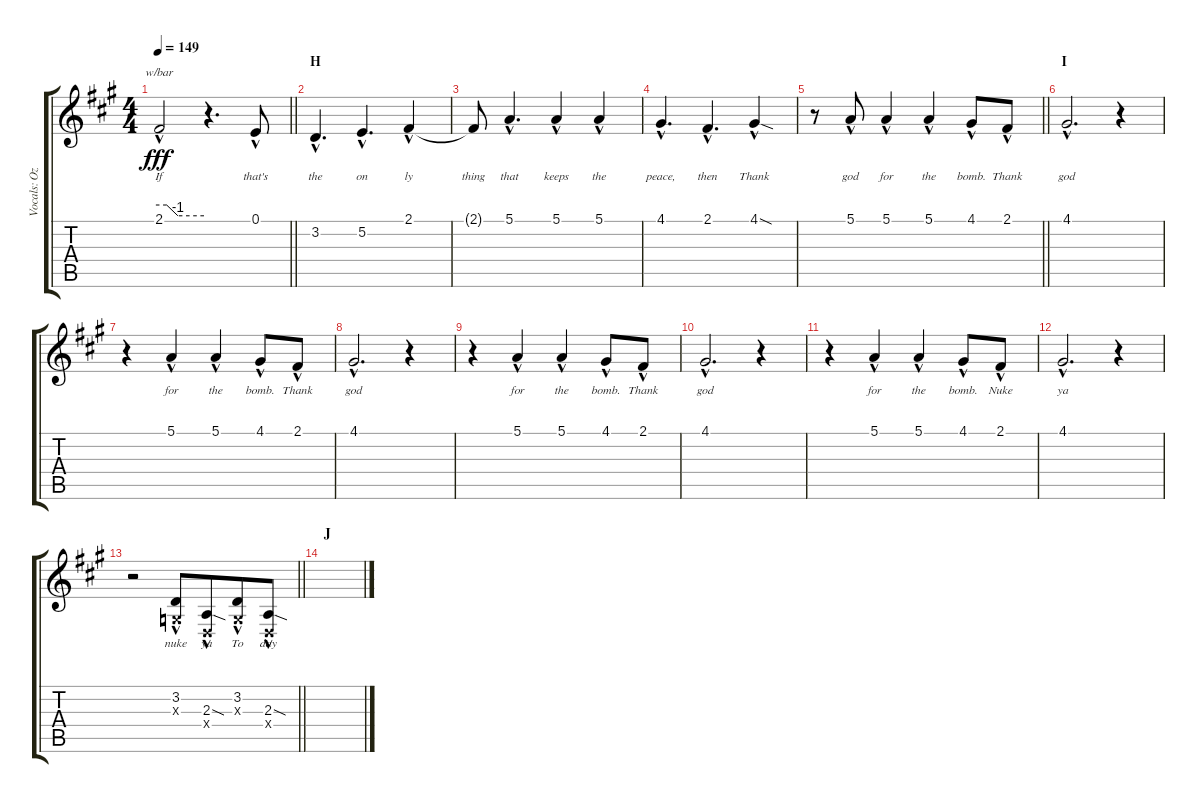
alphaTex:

\track ("Vocals: Ozzy" "Vocals: Oz") {instrument lead2sawtooth}
\staff {score tabs}
\tuning (E4 B3 G3 D3 A2 E2) {hide}
\ts (4 4)
\tempo 149
\clef g2
\barLineRight lightlight
\ks a
2.1{hac}.2{tbe (custom default 0 0 10 0 25 -4 60 -4) lyrics (0 "If") lyrics (1 "") lyrics (2 "") lyrics (3 "") lyrics (4 "") dy fff} r.4{d} 0.1{hac}.8{lyrics (0 "that's") lyrics (1 "") lyrics (2 "") lyrics (3 "") lyrics (4 "")} |
\section ("" "H")
3.2{hac}.4{d lyrics (0 "the") lyrics (1 "") lyrics (2 "") lyrics (3 "") lyrics (4 "")} 5.2{hac}.4{d lyrics (0 "on") lyrics (1 "") lyrics (2 "") lyrics (3 "") lyrics (4 "")} 2.1{hac}.4{lyrics (0 "ly") lyrics (1 "") lyrics (2 "") lyrics (3 "") lyrics (4 "")} |
2.1{t}.8{lyrics (0 "thing") lyrics (1 "") lyrics (2 "") lyrics (3 "") lyrics (4 "")} 5.1{hac}.4{d lyrics (0 "that") lyrics (1 "") lyrics (2 "") lyrics (3 "") lyrics (4 "")} 5.1{hac}.4{lyrics (0 "keeps") lyrics (1 "") lyrics (2 "") lyrics (3 "") lyrics (4 "")} 5.1{hac}.4{lyrics (0 "the") lyrics (1 "") lyrics (2 "") lyrics (3 "") lyrics (4 "")} |
4.1{hac}.4{d lyrics (0 "peace,") lyrics (1 "") lyrics (2 "") lyrics (3 "") lyrics (4 "")} 2.1{hac}.4{d lyrics (0 "then") lyrics (1 "") lyrics (2 "") lyrics (3 "") lyrics (4 "")} 4.1{sod hac}.4{lyrics (0 "Thank") lyrics (1 "") lyrics (2 "") lyrics (3 "") lyrics (4 "")} |
\barLineRight lightlight
r.8 5.1{hac}.8{lyrics (0 "god") lyrics (1 "") lyrics (2 "") lyrics (3 "") lyrics (4 "")} 5.1{hac}.4{lyrics (0 "for") lyrics (1 "") lyrics (2 "") lyrics (3 "") lyrics (4 "")} 5.1{hac}.4{lyrics (0 "the") lyrics (1 "") lyrics (2 "") lyrics (3 "") lyrics (4 "")} 4.1{hac}.8{lyrics (0 "bomb.") lyrics (1 "") lyrics (2 "") lyrics (3 "") lyrics (4 "")} 2.1{hac}.8{lyrics (0 "Thank") lyrics (1 "") lyrics (2 "") lyrics (3 "") lyrics (4 "")} |
\section ("" "I")
4.1{hac}.2{d lyrics (0 "god") lyrics (1 "") lyrics (2 "") lyrics (3 "") lyrics (4 "")} r.4 |
r.4 5.1{hac}.4{lyrics (0 "for") lyrics (1 "") lyrics (2 "") lyrics (3 "") lyrics (4 "")} 5.1{hac}.4{lyrics (0 "the") lyrics (1 "") lyrics (2 "") lyrics (3 "") lyrics (4 "")} 4.1{hac}.8{lyrics (0 "bomb.") lyrics (1 "") lyrics (2 "") lyrics (3 "") lyrics (4 "")} 2.1{hac}.8{lyrics (0 "Thank") lyrics (1 "") lyrics (2 "") lyrics (3 "") lyrics (4 "")} |
4.1{hac}.2{d lyrics (0 "god") lyrics (1 "") lyrics (2 "") lyrics (3 "") lyrics (4 "")} r.4 |
r.4 5.1{hac}.4{lyrics (0 "for") lyrics (1 "") lyrics (2 "") lyrics (3 "") lyrics (4 "")} 5.1{hac}.4{lyrics (0 "the") lyrics (1 "") lyrics (2 "") lyrics (3 "") lyrics (4 "")} 4.1{hac}.8{lyrics (0 "bomb.") lyrics (1 "") lyrics (2 "") lyrics (3 "") lyrics (4 "")} 2.1{hac}.8{lyrics (0 "Thank") lyrics (1 "") lyrics (2 "") lyrics (3 "") lyrics (4 "")} |
4.1{hac}.2{d lyrics (0 "god") lyrics (1 "") lyrics (2 "") lyrics (3 "") lyrics (4 "")} r.4 |
r.4 5.1{hac}.4{lyrics (0 "for") lyrics (1 "") lyrics (2 "") lyrics (3 "") lyrics (4 "")} 5.1{hac}.4{lyrics (0 "the") lyrics (1 "") lyrics (2 "") lyrics (3 "") lyrics (4 "")} 4.1{hac}.8{lyrics (0 "bomb.") lyrics (1 "") lyrics (2 "") lyrics (3 "") lyrics (4 "")} 2.1{hac}.8{lyrics (0 "Nuke") lyrics (1 "") lyrics (2 "") lyrics (3 "") lyrics (4 "")} |
4.1{hac}.2{d lyrics (0 "ya") lyrics (1 "") lyrics (2 "") lyrics (3 "") lyrics (4 "")} r.4 |
\barLineRight lightlight
r.2 (3.2{hac} 0.3{hac x}).8{lyrics (0 "nuke") lyrics (1 "") lyrics (2 "") lyrics (3 "") lyrics (4 "")} (2.3{sod hac} 0.4{hac x}).8{lyrics (0 "ya") lyrics (1 "") lyrics (2 "") lyrics (3 "") lyrics (4 "") beam merge} (3.2{hac} 0.3{hac x}).8{lyrics (0 "To") lyrics (1 "") lyrics (2 "") lyrics (3 "") lyrics (4 "")} (2.3{sod hac} 0.4{hac x}).8{lyrics (0 "day") lyrics (1 "") lyrics (2 "") lyrics (3 "") lyrics (4 "")} |
\section ("" "J")
